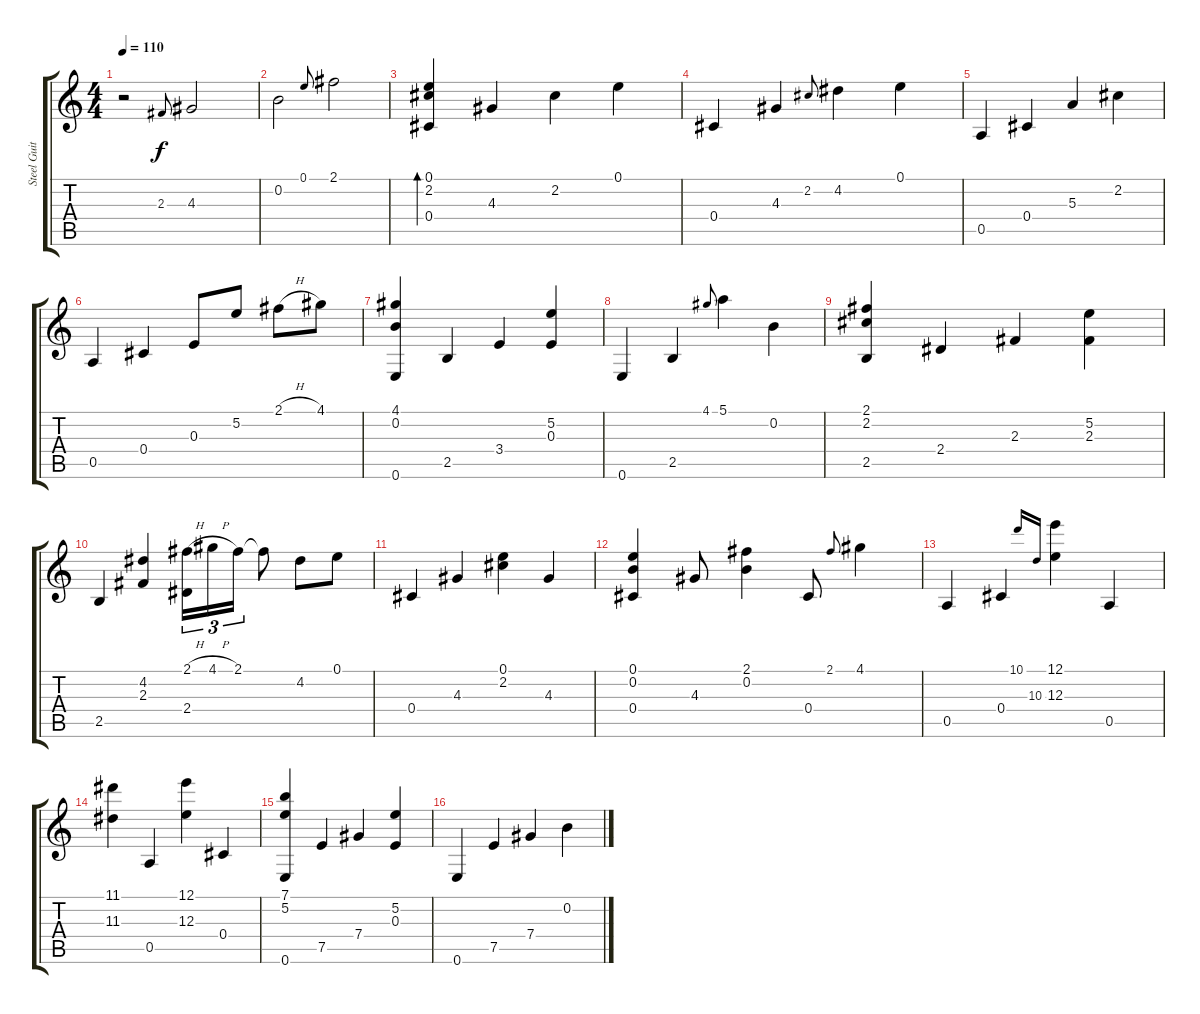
\track ("Steel Guitar" "Steel Guit") {instrument acousticguitarsteel}
\staff {score tabs}
\tuning (E4 B3 E3 Db3 A2 E2) {hide}
\ts (4 4)
\tempo 110
\clef g2
\ks c
r.2{dy f instrument acousticguitarsteel} 2.3.8{gr onbeat} 4.3.2 |
0.2.2 0.1.8{gr onbeat} 2.1.2 |
(0.1 2.2 0.4).4{bd 240} 4.3.4 2.2.4 0.1.4 |
0.4.4 4.3.4 2.2.8{gr onbeat} 4.2.4 0.1.4 |
0.5.4 0.4.4 5.3.4 2.2.4 |
0.5.4 0.4.4 0.3.8 5.2.8 2.1{h}.8 4.1.8 |
(4.1 0.2 0.6).4 2.5.4 3.4.4 (5.2 0.3).4 |
0.6.4 2.5.4 4.1.8{gr onbeat} 5.1.4 0.2.4 |
(2.1 2.2 2.5).4 2.4.4 2.3.4 (5.2 2.3).4 |
2.5.4 (4.2 2.3).4 (2.1{h} 2.4).16{tu (3 2)} 4.1{h}.16{tu (3 2)} 2.1.16{tu (3 2)} 2.1{t}.8 4.2.8 0.1.8 |
0.4.4 4.3.4 (0.1 2.2).4 4.3.4 |
(0.1 0.2 0.4).4 4.3.8 (2.1 0.2).4 0.4.8 2.1.8{gr onbeat} 4.1.4 |
0.5.4 0.4.4 10.1.16{gr onbeat} 10.3.16{gr onbeat} (12.1 12.3).4 0.5.4 |
(11.1 11.3).4 0.5.4 (12.1 12.3).4 0.4.4 |
(7.1 5.2 0.6).4 7.5.4 7.4.4 (5.2 0.3).4 |
0.6.4 7.5.4 7.4.4 0.2.4
